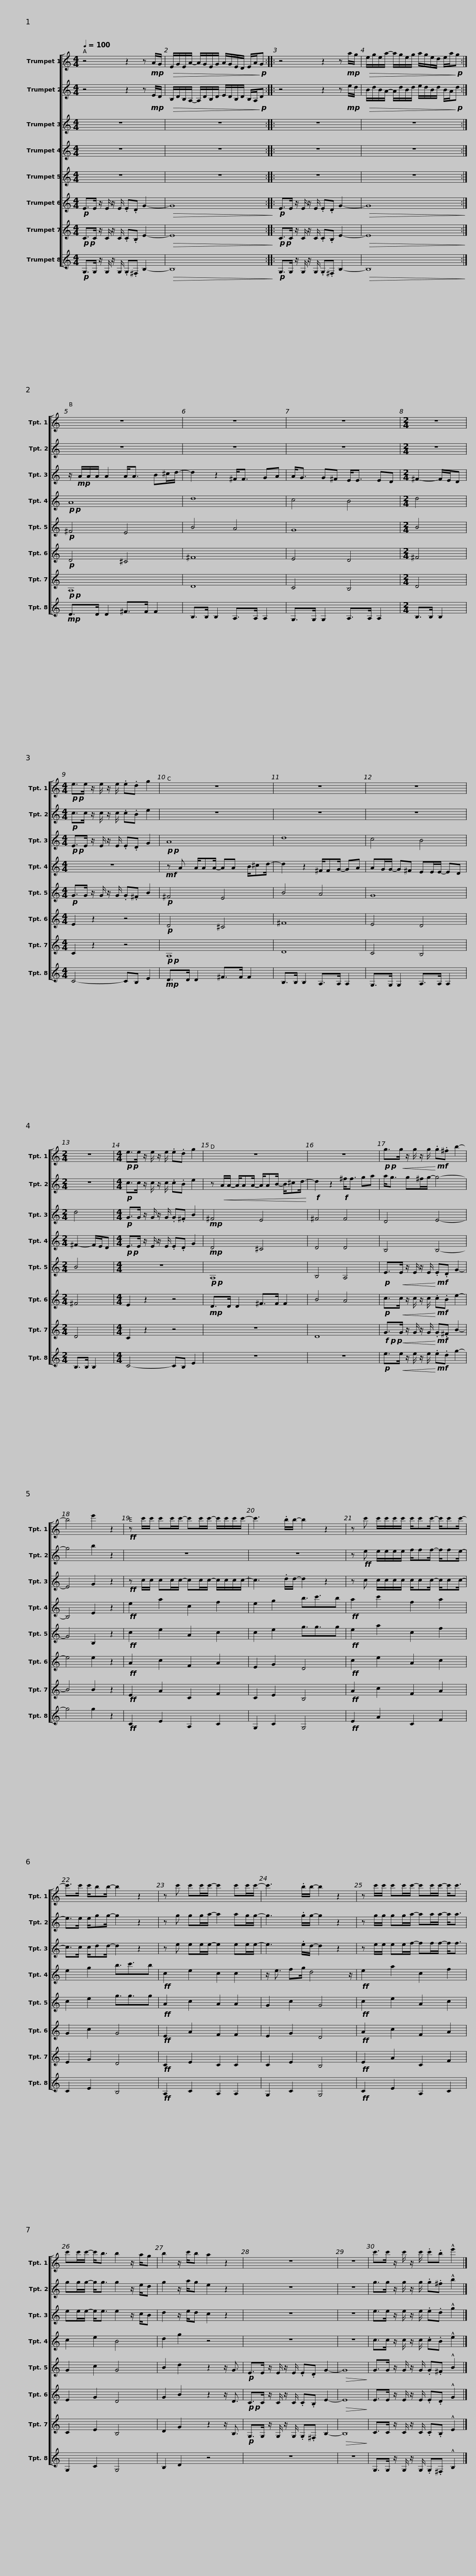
X:1
%%score [ 1 2 3 4 5 6 7 8 ]
L:1/8
Q:1/4=100
M:4/4
I:linebreak $
K:none
V:1 treble transpose=-2
V:2 treble transpose=-2
V:3 treble transpose=-2
V:4 treble transpose=-2
V:5 treble transpose=-2
V:6 treble transpose=-2
V:7 treble transpose=-2
V:8 treble transpose=-2
V:1
[K:C] z4 z2 z!mp! A/G/ |!>(! E/G/E/A/- A/G/E/G/ A/G/E/D/ E/A/!>)!!p!G ::$ z4 z2 z!mp! a/g/ |!>(! e/g/e/a/- a/g/e/g/ a/g/e/d/ e/a/!>)!!p!g :| z8 |$ %5
 z8 | z8 |[M:2/4] z4 |[M:4/4]!p!!p! e>e z/ e/ z/ e/ .e.d g2 |$ z8 | %10
 z8 | z8 |[M:2/4] z4 |$[M:4/4]!p!!p! e>e z/ e/ z/ e/ .e.d g2 | z8 | %15
 z8 |!p!!p! g>!<(!g z/ g/ z/ g/!<)!!mf! .g.^f b2- |$ b4 e'2 z2 |!ff! z c'/c'/ c'c'/c'/- c'c'/c'/- c'/c'/c'/c'/- | c'3 .b/b/- b2 z2 |$ %20
 z c' c'/c'/c'/c'/ c'/c'c'/- c'/c'c'/- | c'>c' c'/bb/- b2 z2 | z c' c'c'/c'/- c'2 c'c'/c'/- |$ c'3 .b/b/- b2 z2 | z c'/c'/ c'c'/c'/- c'c'/c'/- c'<c' | %25
 c'c'/c'/- c'<b b2 z/ a/g | b2 z/ c'/b a2 z2 |$ z8 | z8 | c'>c' z/ c'/ z/ c'/ .c'.b !^!e'2 |] %30
V:2
[K:C] z4 z2 z!mp! E/D/ |!>(! B,/D/B,/A,/- A,/D/B,/D/ E/D/B,/D/ B,/A,/!>)!!p!D ::$ z4 z2 z!mp! e/d/ |!>(! B/d/B/A/- A/d/B/d/ e/d/B/d/ B/A/!>)!!p!d :| z8 |$ %5
 z8 | z8 |[M:2/4] z4 |[M:4/4]!p! c>c z/ c/ z/ c/ .c.B e2 |$ z8 | %10
 z8 | z8 |[M:2/4] z4 |$[M:4/4]!p! c>c z/ c/ z/ c/ .c.B e2 | z!<(! A/A/- A/AA/- A/AB/- B/^cd/-!<)! | %15
!f! d2 z2!f! ^f<f ga | a<g g^f/g/- g4- |$ g4 b2 z2 | z8 | z8 |$ %20
 z!ff! e e/e/e/e/ f/ff/- f/fe/- | e>e e/gg/- g2 z2 | z g gg/a/- a2 ag/g/- |$ g3 .g/g/- g2 z2 | z g/g/ gg/a/- aa/a/- a<a | %25
 gg/g/- g<g g2 z/ e/d | g2 z/ a/g e2 z2 |$ z8 | z8 | g>g z/ g/ z/ g/ .g.^f !^!b2 |] %30
V:3
[K:C] z8 | z8 ::$ z8 | z8 :| z/!mp! A/A/A/ A2 A<A B^c/d/- |$ %5
 d2 z2 ^F<F GA | A<G G^F E<E ED |[M:2/4] ^F2- F/E/D |[M:4/4]!p!!p! E>E z/ E/ z/ E/ .E.D G2 |$!p!!p! A8 | %10
 d8 | c4 B4 |[M:2/4] d4 |$[M:4/4]!p! G>G z/ G/ z/ G/ .G.^F B2 |!mp! ^F4 E4 | %15
 ^F4 F4 | D4 E4- |$ E4 G2 z2 |!ff! z c/c/ cc/c/- cc/c/- c/c/c/c/- | c3 .d/d/- d2 z2 |$ %20
 z c c/c/c/c/ c/cc/- c/cc/- | c>c c/dd/- d2 z2 | z e ee/e/- e2 ee/e/- |$ e3 .e/d/- d2 z2 | z e/e/ ee/f/- ff/f/- f<f | %25
 ee/e/- e<e e2 z/ c/B | d2 z/ e/d c2 z2 |$ z8 | z8 | e>e z/ e/ z/ e/ .e.d !^!g2 |] %30
V:4
[K:C] z8 | z8 ::$ z8 | z8 :|!p!!p! A8 |$ %5
 d8 | c4 B4 |[M:2/4] d4 |[M:4/4] z8 |$!mf! z A A/AA/- AA B/^cd/- | %10
 d2 z2 ^F/FG/- GA | AG/G/- G^F EE/E/- ED |[M:2/4] ^F2- F/E/D |$[M:4/4]!p!!p! E>E z/ E/ z/ E/ .E.D G2 |!mp! D4 ^C4 | %15
 D4 D4 | B,4 B,4- |$ B,4 E2 z2 |!ff! e2 a2 c2 f2 | e2 g2 b3/2c'3/2b |$ %20
!ff! a2 c'2 f2 a2 | e2 g2 b3/2c'3/2b |!ff! c2 e2 c2 c2 |$ z/ e3/2 fg/ d4 z/ |!ff! e2 a2 c2 f2 | %25
 c2 e2 B4 | d2 g2 z4 |$ z8 | z8 | c>c z/ c/ z/ c/ .c.B !^!e2 |] %30
V:5
[K:C] z8 | z8 ::$ z8 | z8 :|!p! ^F4 E4 |$ %5
 B4 A4 | G8 |[M:2/4] B4 |[M:4/4]!p! G>G z/ G/ z/ G/ .G.^F B2 |$!p! ^F4 E4 | %10
 B4 A4 | G8 |[M:2/4] B4 |$[M:4/4] z8 |!p!!p! A,8 | %15
 B,4 A,4 |!p! E>!<(!E z/ E/ z/ E/!<)!!mf! .E.D G2- |$ G4 B,2 z2 |!ff! c2 e2 A2 c2 | c2 e2 g3/2g3/2g |$ %20
!ff! e2 a2 c2 f2 | c2 e2 g3/2g3/2g |!ff! A2 c2 A2 A2 |$ G2 c2 G4 |!ff! c2 e2 A2 c2 | %25
 G2 c2 G4 | B2 d2 z2 z/ G3/2 |$!p! E>E z/ E/ z/ E/ .E.D G2- |!>(! G8!>)! | G>G z/ G/ z/ G/ .G.^F !^!B2 |] %30
V:6
[K:C]!p! E>E z/ E/ z/ E/ .E.D G2- |!>(! G8!>)! ::$!p! E>E z/ E/ z/ E/ .E.D G2- |!>(! G8!>)! :|!p! D4 ^C4 |$ %5
 ^F8 | E4 D4 |[M:2/4] ^F4 |[M:4/4] E2 z2 z4 |$!p! D4 ^C4 | %10
 ^F8 | E4 D4 |[M:2/4] ^F4 |$[M:4/4] E2 z2 z4 |!mp! D>D D2 ^F>F F2 | %15
 B4 A4 |!p! c>!<(!c z/ c/ z/ c/!<)!!mf! .c.B e2- |$ e4 e2 z2 |!ff! A2 c2 F2 A2 | E2 G2 D4 |$ %20
!ff! c2 e2 A2 c2 | G2 c2 G4 |!ff! E2 A2 F2 F2 |$ E2 G2 D4 |!ff! A2 c2 F2 A2 | %25
 E2 G2 D4 | G2 B2 z2 z/ D3/2 |$!p!!p! C>C z/ C/ z/ C/ .C.B, E2- |!>(! E8!>)! | E>E z/ E/ z/ E/ .E.D !^!G2 |] %30
V:7
[K:C]!p!!p! C>C z/ C/ z/ C/ .C.B, E2- |!>(! E8!>)! ::$!p!!p! C>C z/ C/ z/ C/ .C.B, E2- |!>(! E8!>)! :|!p!!p! A,8 |$ %5
 D8 | C4 B,4 |[M:2/4] D4 |[M:4/4] C2 z2 z4 |$!p!!p! A,8 | %10
 D8 | C4 B,4 |[M:2/4] D4 |$[M:4/4] C2 z2 z4 | z8 | %15
 D8 |!f!!p!!p! G>!<(!G z/ G/ z/ G/!<)!!mf! .G.^F B2- |$ B4 B2 z2 |!ff! E2 A2 C2 F2 | C2 E2 B,4 |$ %20
!ff! A2 c2 F2 A2 | E2 G2 D4 |!ff! C2 E2 C2 C2 |$ C2 E2 B,4 |!ff! E2 A2 C2 F2 | %25
 C2 E2 B,4 | D2 G2 z2 z/ B,3/2 |$!p! G,>G, z/ G,/ z/ G,/ .G,.^F, B,2- |!>(! B,8!>)! | C>C z/ C/ z/ C/ .C.B, !^!E2 |] %30
V:8
[K:C]!p! G,>G, z/ G,/ z/ G,/ .G,.^F, B,2- |!>(! B,8!>)! ::$!p! G,>G, z/ G,/ z/ G,/ .G,.^F, B,2- |!>(! B,8!>)! :|!mp! D>D D2 ^F>F F2 |$ %5
 B,>B, B,2 A,>A, A,2 | G,>G, G,2 A,>A, A,2 |[M:2/4] B,>B, B,2 |[M:4/4] C4- CB, E2 |$!mp! D>D D2 ^F>F F2 | %10
 B,>B, B,2 A,>A, A,2 | G,>G, G,2 A,>A, A,2 |[M:2/4] B,>B, B,2 |$[M:4/4] C4- CB, E2 | z8 | %15
 z8 |!p! e>!<(!e z/ e/ z/ e/!<)!!mf! .e.d g2- |$ g4 g2 z2 |!ff! C2 E2 A,2 C2 | G,2 C2 G,4 |$ %20
!ff! E2 A2 C2 F2 | C2 E2 B,4 |!ff! A,2 C2 A,2 A,2 |$ G,2 C2 G,4 |!ff! C2 E2 A,2 C2 | %25
 G,2 C2 G,4 | B,2 D2 z4 |$ z8 | z8 | G,>G, z/ G,/ z/ G,/ .G,.^F, !^!B,2 |] %30
